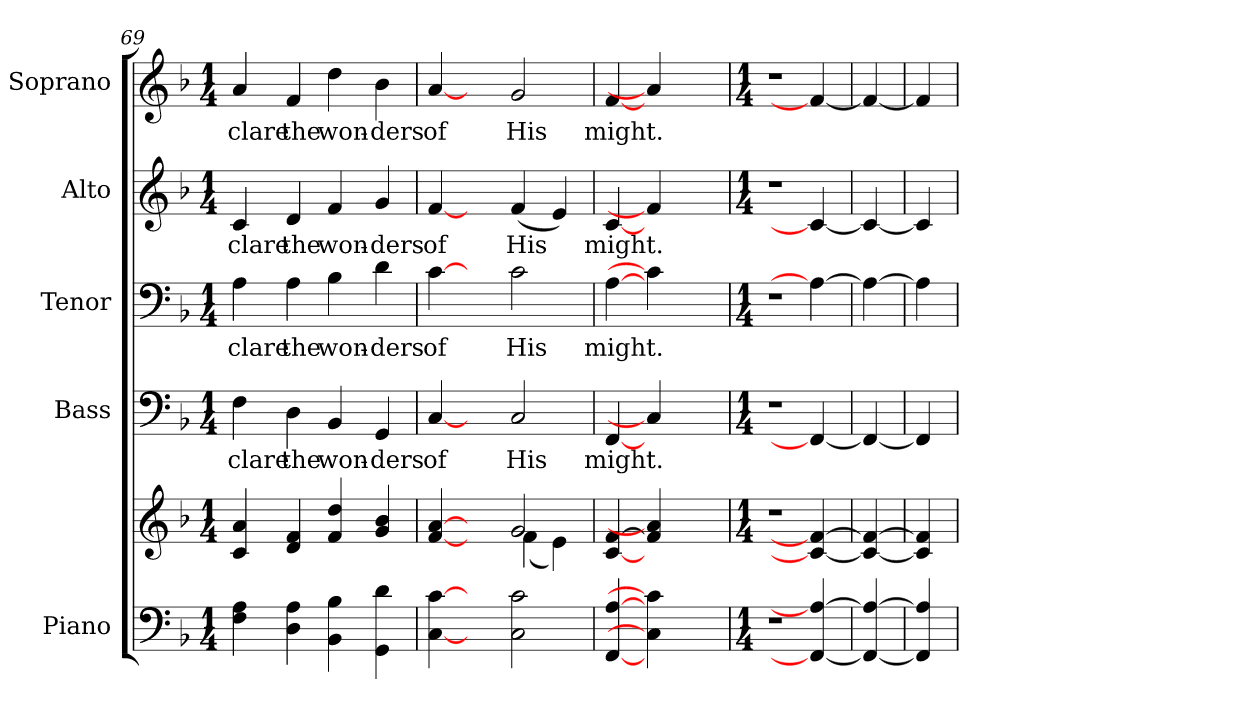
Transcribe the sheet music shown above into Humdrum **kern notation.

**kern	**kern	**kern	**text	**kern	**text	**kern	**text	**kern	**text
*part5	*part5	*part4	*part4	*part3	*part3	*part2	*part2	*part1	*part1
*staff6	*staff5	*staff4	*staff4	*staff3	*staff3	*staff2	*staff2	*staff1	*staff1
*I"Piano	*	*I"Bass	*	*I"Tenor	*	*I"Alto	*	*I"Soprano	*
*I'Pno.	*	*I'B.	*	*I'T.	*	*I'A.	*	*I'S.	*
!!LO:PB:g=z
*clefF4	*clefG2	*clefF4	*	*clefF4	*	*clefG2	*	*clefG2	*
*k[b-]	*k[b-]	*k[b-]	*	*k[b-]	*	*k[b-]	*	*k[b-]	*
*F:	*F:	*F:	*	*F:	*	*F:	*	*F:	*
*M1/4	*M1/4	*M1/4	*	*M1/4	*	*M1/4	*	*M1/4	*
=69	=69	=69	=69	=69	=69	=69	=69	=69	=69
!	!	!	!LO:LY:b:color=#000000	!	!	!	!	!	!
!	!	!	!	!	!LO:LY:b:color=#000000	!	!	!	!
!	!	!	!	!	!	!	!LO:LY:b:color=#000000	!	!
!	!	!	!	!	!	!	!	!	!LO:LY:b:color=#000000
4Fi\ 4Ai	4ci/ 4ai	4Fi\	clare	4Ai\	clare	4ci/	clare	4ai/	clare
!	!	!	!LO:LY:b:color=#000000	!	!	!	!	!	!
!	!	!	!	!	!LO:LY:b:color=#000000	!	!	!	!
!	!	!	!	!	!	!	!LO:LY:b:color=#000000	!	!
!	!	!	!	!	!	!	!	!	!LO:LY:b:color=#000000
4Di\ 4Ai	4di/ 4fi	4Di\	the	4Ai\	the	4di/	the	4fi/	the
!	!	!	!LO:LY:b:color=#000000	!	!	!	!	!	!
!	!	!	!	!	!LO:LY:b:color=#000000	!	!	!	!
!	!	!	!	!	!	!	!LO:LY:b:color=#000000	!	!
!	!	!	!	!	!	!	!	!	!LO:LY:b:color=#000000
4BB-i\ 4B-i	4fi/ 4ddi	4BB-i/	won-	4B-i\	won-	4fi/	won-	4ddi\	won-
!	!	!	!LO:LY:b:color=#000000	!	!	!	!	!	!
!	!	!	!	!	!LO:LY:b:color=#000000	!	!	!	!
!	!	!	!	!	!	!	!LO:LY:b:color=#000000	!	!
!	!	!	!	!	!	!	!	!	!LO:LY:b:color=#000000
4GGi\ 4di	4gi/ 4b-i	4GGi/	-ders	4di\	-ders	4gi/	-ders	4b-i\	-ders
=70	=70	=70	=70	=70	=70	=70	=70	=70	=70
*	*^	*	*	*	*	*	*	*	*
!	!	!	!	!LO:LY:b:color=#000000	!	!	!	!	!	!
!	!	!	!	!	!	!LO:LY:b:color=#000000	!	!	!	!
!	!	!	!	!	!	!	!	!LO:LY:b:color=#000000	!	!
!	!	!	!	!	!	!	!	!	!	!LO:LY:b:color=#000000
[4Ci\ [4ci	[4fi/ [4ai	4ryy	[4Ci/	of	[4ci\	of	[4fi/	of	[4ai/	of
4ryy	4ryy	4ryy	4ryy	.	4ryy	.	4ryy	.	4ryy	.
!	!	!	!	!LO:LY:b:color=#000000	!	!	!	!	!	!
!	!	!	!	!	!	!LO:LY:b:color=#000000	!	!	!	!
!	!	!	!	!	!	!	!	!LO:LY:b:color=#000000	!	!
!	!	!	!	!	!	!	!	!	!	!LO:LY:b:color=#000000
2Ci\ 2ci	2gi/	(4fi\	2Ci/	His	2ci\	His	(4fi/	His	2gi/	His
.	.	4ei\)	.	.	.	.	4ei/)	.	.	.
*	*v	*v	*	*	*	*	*	*	*	*
=71	=71	=71	=71	=71	=71	=71	=71	=71	=71
*	*^	*	*	*	*	*	*	*	*
!	!	!	!	!LO:LY:b:color=#000000	!	!	!	!	!	!
*	*v	*v	*	*	*	*	*	*	*	*
*	*^	*	*	*	*	*	*	*	*
!	!	!	!	!	!	!LO:LY:b:color=#000000	!	!	!	!
*	*v	*v	*	*	*	*	*	*	*	*
*	*^	*	*	*	*	*	*	*	*
!	!	!	!	!	!	!	!	!LO:LY:b:color=#000000	!	!
*	*v	*v	*	*	*	*	*	*	*	*
*	*^	*	*	*	*	*	*	*	*
!	!	!	!	!	!	!	!	!	!	!LO:LY:b:color=#000000
*	*v	*v	*	*	*	*	*	*	*	*
[4FFi [4Ai	[4ci [4fi	[4FFi	might.	[4Ai	might.	[4ci	might.	[4fi	might.
4Ci\] 4ci]	4fi/] 4ai]	4Ci/]	.	4ci\]	.	4fi/]	.	4ai/]	.
4ryy	4ryy	4ryy	.	4ryy	.	4ryy	.	4ryy	.
!!LO:PB:g=z
=72	=72	=72	=72	=72	=72	=72	=72	=72	=72
*M1/4	*M1/4	*M1/4	*	*M1/4	*	*M1/4	*	*M1/4	*
!LO:N:vis=1	!LO:N:vis=1	!LO:N:vis=1	!	!LO:N:vis=1	!	!LO:N:vis=1	!	!LO:N:vis=1	!
4r	4r	4r	.	4r	.	4r	.	4r	.
4FFi_ 4Ai_	4ci_ 4fi_	4FFi_	.	4Ai_	.	4ci_	.	4fi_	.
=73	=73	=73	=73	=73	=73	=73	=73	=73	=73
4FFi_ 4Ai_	4ci_ 4fi_	4FFi_	.	4Ai_	.	4ci_	.	4fi_	.
=74	=74	=74	=74	=74	=74	=74	=74	=74	=74
4FFi] 4Ai]	4ci] 4fi]	4FFi]	.	4Ai]	.	4ci]	.	4fi]	.
=	=	=	=	=	=	=	=	=	=
*-	*-	*-	*-	*-	*-	*-	*-	*-	*-
